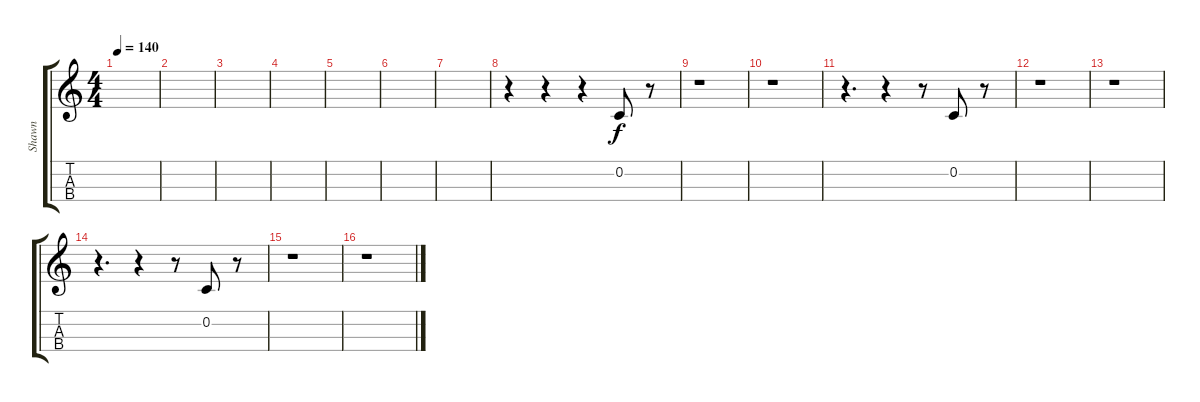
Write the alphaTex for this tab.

\track ("Shawn" "Shawn") {instrument timpani}
\staff {score tabs}
\tuning (C5 C4 C3 C2) {hide}
\ts (4 4)
\tempo 140
\clef g2
\ks c
|
|
|
|
|
|
|
r.4 r.4 r.4 0.2.8 r.8 |
r.1 |
r.1 |
r.4{d} r.4 r.8 0.2.8 r.8 |
r.1 |
r.1 |
r.4{d} r.4 r.8 0.2.8 r.8 |
r.1 |
r.1
